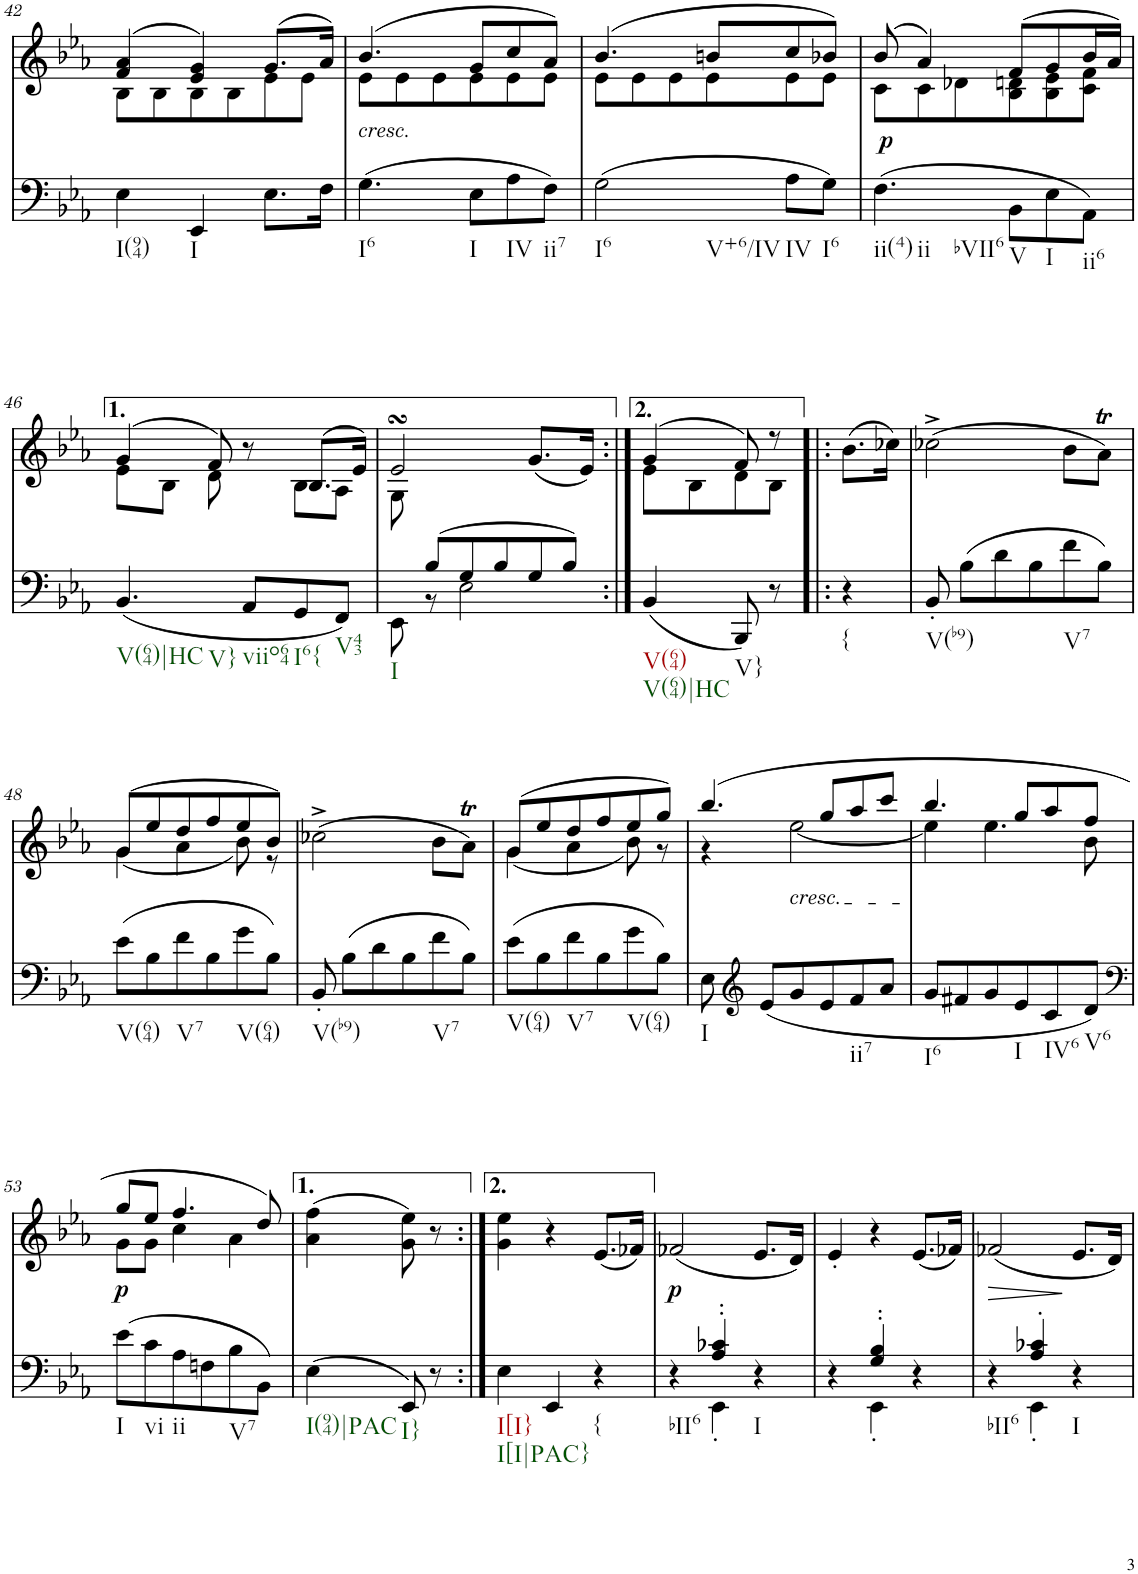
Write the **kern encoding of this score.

**kern	**dynam	**kern	**text	**dynam
*part2	*part2	*part1	*part1	*part1
*staff2	*staff2	*staff1	*staff1	*staff1
*I"Piano	*	*I"Piano	*	*
*I'Pno	*	*I'Pno	*	*
!!LO:PB:g=z
*clefF4	*	*clefG2	*	*
*k[b-e-a-]	*	*k[b-e-a-]	*	*
*E-:	*	*E-:	*	*
*M3/4	*	*M3/4	*	*
=42	=42	=42	=42	=42
*	*	*^	*	*
!LO:TX:b:t=I(94)	!	!	!	!	!
4E-\	.	(4f/ 4a-/	8B-\L	.	.
.	.	.	8B-\	.	.
!LO:TX:b:t=I	!	!	!	!	!
4EE-/	.	4e-/ 4g/)	8B-\	.	.
.	.	.	8B-\	.	.
8.E-\L	.	(8.g/L	8e-\	.	.
.	.	.	8e-\J	.	.
16F\Jk	.	16a-/Jk)	.	.	.
=43	=43	=43	=43	=43	=43
!	!	!LO:TX:b:i:t=cresc.	!	!	!
!LO:TX:b:t=I6	!	!	!	!	!
!	!	!	!	!LO:LY:b	!
(4.G\	.	(4.b-/	8e-\L	<	.
.	.	.	8e-\	.	.
.	.	.	8e-\	.	.
!LO:TX:b:t=I	!	!	!	!	!
8E-\L	.	8g/L	8e-\	.	.
!LO:TX:b:t=IV	!	!	!	!	!
8A-\	.	8cc/	8e-\	.	.
!LO:TX:b:t=ii7	!	!	!	!	!
8F\J)	.	8a-/J)	8e-\J	.	.
=44	=44	=44	=44	=44	=44
!LO:TX:b:t=I6	!	!	!	!	!
!LO:TX:b:t=V+6/IV	!	!	!	!	!
(2G\	.	(4.b-/	8e-\L	.	.
.	.	.	8e-\	.	.
.	.	.	8e-\	.	.
.	.	8bn/L	8e-\	.	.
!LO:TX:b:t=IV	!	!	!	!	!
8A-\L	.	8cc/	8e-\	.	.
!LO:TX:b:t=I6	!	!	!	!	!
8G\J)	.	8b-X/J)	8e-\J	.	.
=45	=45	=45	=45	=45	=45
!LO:TX:b:t=ii(4)	!	!	!	!	!
!LO:TX:b:t=ii	!	!	!	!	!
!LO:TX:b:t=bVII6	!	!	!	!	!
!	!LO:DY:a	!	!	!LO:LY:b	!
(4.F\	p	(8b-/	8c\L	p	.
.	.	4a-/)	8c\	.	.
.	.	.	8d-X\	.	.
!LO:TX:b:t=V	!	!	!	!	!
8BB-\L	.	(8f/L	8B-\ 8dn\	.	.
!LO:TX:b:t=I	!	!	!	!	!
8E-\	.	8g/	8B-\ 8e-\	.	.
!LO:TX:b:t=ii6	!	!	!	!	!
8AA-\J)	.	16b-/L	8c\ 8f\J	.	.
.	.	16a-/JJ)	.	.	.
!!LO:LB:g=z	!!
=46	=46	=46	=46	=46	=46
!LO:TX:b:t=V(64)|HC	!	!	!	!	!
!LO:TX:b:t=V}	!	!	!	!	!
(4.BB-/	.	(4g/	8e-\L	.	.
.	.	.	8B-\J	.	.
.	.	8f/)	8d\	.	.
!LO:TX:b:t=viio64	!	!	!	!	!
8AA-/L	.	8r	8ryy	.	.
!LO:TX:b:t=I6{	!	!	!	!	!
8GG/	.	(8.B-/L	8B-\L	.	.
!LO:TX:b:t=V43	!	!	!	!	!
8FF/J)	.	.	8A-\J	.	.
.	.	16e-/Jk)	.	.	.
=46X7	=46X7	=46X7	=46X7	=46X7	=46X7
*^	*	*	*	*	*
!LO:TX:b:t=I	!	!	!	!	!	!
8ryy	8EE-\	.	2e-sSSs/	8G\	.	.
(8B-/L	8r	.	.	2ryy	.	.
8G/	2E-\	.	.	.	.	.
8B-/	.	.	.	.	.	.
8G/	.	.	(8.g/L	.	.	.
8B-/J)	.	.	.	8ryy	.	.
.	.	.	16e-/Jk)	.	.	.
*v	*v	*	*	*	*	*
=46X8:|!	=46X8:|!	=46X8:|!	=46X8:|!	=46X8:|!	=46X8:|!
!LO:TX:b:t=V(64)	!	!	!	!	!
!LO:TX:b:t=V(64)|HC	!	!	!	!	!
(4BB-/	.	(4g/	8e-\L	.	.
.	.	.	8B-\	.	.
!LO:TX:b:t=V}	!	!	!	!	!
8BBB-/)	.	8f/)	8d\	.	.
8r	.	8r	8B-\J	.	.
=46X9!|:	=46X9!|:	=46X9!|:	=46X9!|:	=46X9!|:	=46X9!|:
!LO:TX:b:t={	!	!	!	!	!
*	*	*v	*v	*	*
4r	.	(8.b-\L	.	.
.	.	16cc-X\Jk)	.	.
=47	=47	=47	=47	=47
!LO:TX:b:t=V(b9)	!	!	!	!
8BB-'/	.	(2cc-X^\	.	.
(8B-\L	.	.	.	.
8d\	.	.	.	.
8B-\	.	.	.	.
!LO:TX:b:t=V7	!	!	!	!
8f\	.	8b-\L	.	.
8B-\J)	.	8a-T\J)	.	.
!!LO:LB:g=z
=48	=48	=48	=48	=48
*	*	*^	*	*
!LO:TX:b:t=V(64)	!	!	!	!	!
(8e-\L	.	((<8g/L	4g\	.	.
8B-\	.	8ee-/	.	.	.
!LO:TX:b:t=V7	!	!	!	!	!
8f\	.	8dd/	4a-\	.	.
8B-\	.	8ff/	.	.	.
!LO:TX:b:t=V(64)	!	!	!	!	!
8g\	.	8ee-/	8b-\)	.	.
8B-\J)	.	8b-/J)	8r	.	.
=49	=49	=49	=49	=49	=49
!LO:TX:b:t=V(b9)	!	!	!	!	!
*	*	*v	*v	*	*
8BB-'/	.	(2cc-X^\	.	.
(8B-\L	.	.	.	.
8d\	.	.	.	.
8B-\	.	.	.	.
!LO:TX:b:t=V7	!	!	!	!
8f\	.	8b-\L	.	.
8B-\J)	.	8a-T\J)	.	.
=50	=50	=50	=50	=50
*	*	*^	*	*
!LO:TX:b:t=V(64)	!	!	!	!	!
(8e-\L	.	((<8g/L	4g\	.	.
8B-\	.	8ee-/	.	.	.
!LO:TX:b:t=V7	!	!	!	!	!
8f\	.	8dd/	4a-\	.	.
8B-\	.	8ff/	.	.	.
!LO:TX:b:t=V(64)	!	!	!	!	!
8g\	.	8ee-/	8b-\)	.	.
8B-\J)	.	8gg/J)	8r	.	.
=51	=51	=51	=51	=51	=51
!LO:TX:b:t=I	!	!	!	!	!
8E-\	.	(4.bb-/	4r	.	.
*clefG2	*	*	*	*	*
(<8e-/L	.	.	.	.	.
!	!	!	!LO:TX:b:i:t=cresc.	!	!
!	!	!	!	!LO:LY:b	!
8g/	.	.	[2ee-\	<	.
8e-/	.	8gg/L	.	.	.
!LO:TX:b:t=ii7	!	!	!	!	!
8f/	.	8aa-/	.	.	.
8a-/J	.	8ccc/J	.	.	.
=52	=52	=52	=52	=52	=52
!LO:TX:b:t=I6	!	!	!	!	!
8g/L	.	4.bb-/	4ee-\]	.	.
8f#X/	.	.	.	.	.
8g/	.	.	4.ee-\	.	.
!LO:TX:b:t=I	!	!	!	!	!
8e-/	.	8gg/L	.	.	.
!LO:TX:b:t=IV6	!	!	!	!	!
8c/	.	8aa-/	.	.	.
!LO:TX:b:t=V6	!	!	!	!	!
8d/J)	.	8ff/J	8b-\	.	.
!!LO:LB:g=z	!!
=53	=53	=53	=53	=53	=53
*clefF4	*	*	*	*	*
!LO:TX:b:t=I	!	!	!	!	!
!	!	!	!	!LO:LY:b	!LO:DY:b
(8e-\L	.	8gg/L	8g\L	p	p
!LO:TX:b:t=vi	!	!	!	!	!
8c\	.	8ee-/J	8g\J	.	.
!LO:TX:b:t=ii	!	!	!	!	!
8A-\	.	4.ff/	4cc\	.	.
8Fn\	.	.	.	.	.
!LO:TX:b:t=V7	!	!	!	!	!
8B-\	.	.	4a-\	.	.
8BB-\J)	.	8dd/)	.	.	.
*	*	*v	*v	*	*
=53X10	=53X10	=53X10	=53X10	=53X10
!LO:TX:b:t=I(94)|PAC	!	!	!	!
(4E-\	.	(4a-\ 4ff\	.	.
!LO:TX:b:t=I}	!	!	!	!
8EE-/)	.	8g\ 8ee-\)	.	.
8r	.	8r	.	.
=53X11:|!	=53X11:|!	=53X11:|!	=53X11:|!	=53X11:|!
!LO:TX:b:t=I[I}	!	!	!	!
!LO:TX:b:t=I[I|PAC}	!	!	!	!
4E-\	.	4g\ 4ee-\	.	.
4EE-/	.	4r	.	.
!LO:TX:b:t={	!	!	!	!
4r	.	(8.e-/L	.	.
.	.	16f-X/Jk)	.	.
=54	=54	=54	=54	=54
*^	*	*	*	*
!LO:TX:b:t=bII6	!	!	!	!	!
!	!	!	!	!LO:LY:b	!LO:DY:b
4r	4ryy	.	(2f-X/	p	p
4A-/' 4c-X/'	4EE-'\	.	.	.	.
!LO:TX:b:t=I	!	!	!	!	!
4r	4ryy	.	8.e-/L	.	.
.	.	.	16d/Jk)	.	.
=55	=55	=55	=55	=55	=55
4r	4ryy	.	4e-'/	.	.
4G/' 4B-/'	4EE-'\	.	4r	.	.
4r	4ryy	.	(8.e-/L	.	.
.	.	.	16f-X/Jk)	.	.
=56	=56	=56	=56	=56	=56
!LO:TX:b:t=bII6	!	!	!	!	!
!	!	!	!	!LO:LY:b	!LO:HP:b
4r	4ryy	.	(2f-X/	>	>
4A-/' 4c-X/'	4EE-'\	.	.	.	.
!LO:TX:b:t=I	!	!	!	!	!
4r	4ryy	.	8.e-/L	.	]
.	.	.	16d/Jk)	.	.
*v	*v	*	*	*	*
=	=	=	=	=
*-	*-	*-	*-	*-
